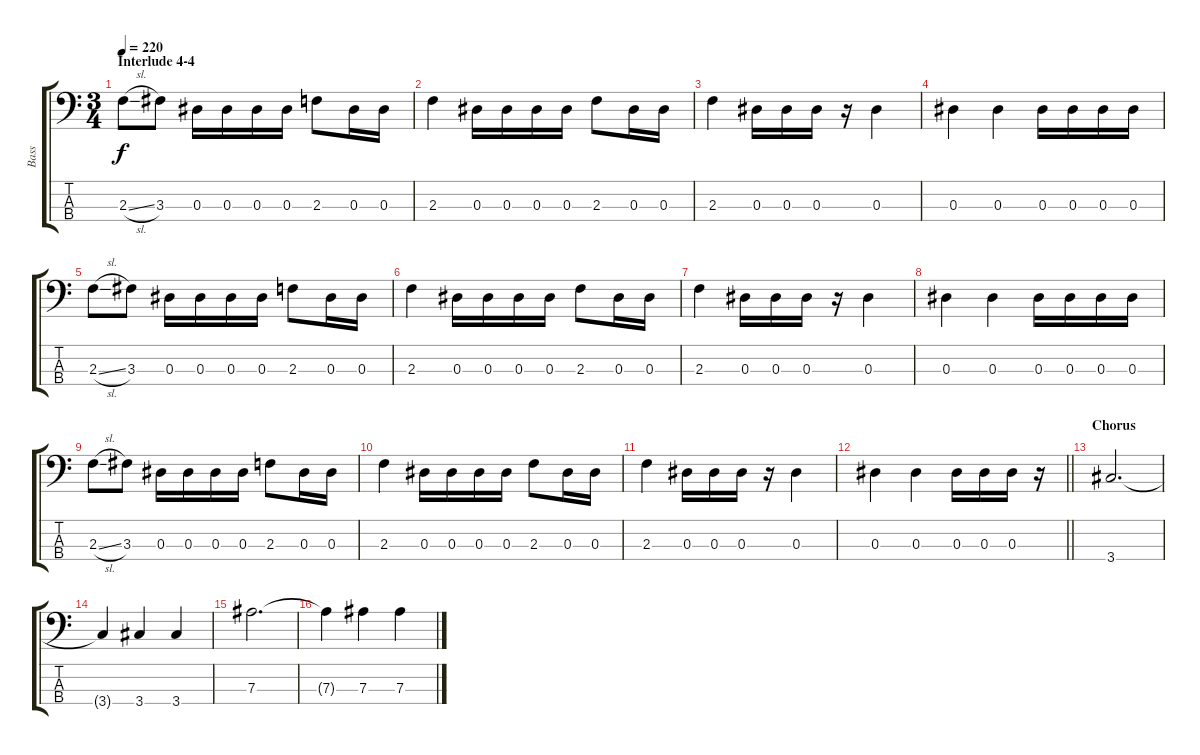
\track ("Bass" "Bass") {instrument electricbasspick}
\staff {score tabs}
\tuning (Db3 Ab2 Eb2 Bb1) {hide}
\ts (3 4)
\section ("" "Interlude 4-4")
\tempo 220
\clef f4
\ks c
2.3{sl}.8{dy f volume 10} 3.3.8 0.3.16 0.3.16 0.3.16 0.3.16 2.3.8 0.3.16 0.3.16 |
2.3.4 0.3.16 0.3.16 0.3.16 0.3.16 2.3.8 0.3.16 0.3.16 |
2.3.4 0.3.16 0.3.16 0.3.16 r.16 0.3.4 |
0.3.4 0.3.4 0.3.16 0.3.16 0.3.16 0.3.16 |
2.3{sl}.8 3.3.8 0.3.16 0.3.16 0.3.16 0.3.16 2.3.8 0.3.16 0.3.16 |
2.3.4 0.3.16 0.3.16 0.3.16 0.3.16 2.3.8 0.3.16 0.3.16 |
2.3.4 0.3.16 0.3.16 0.3.16 r.16 0.3.4 |
0.3.4 0.3.4 0.3.16 0.3.16 0.3.16 0.3.16 |
2.3{sl}.8 3.3.8 0.3.16 0.3.16 0.3.16 0.3.16 2.3.8 0.3.16 0.3.16 |
2.3.4 0.3.16 0.3.16 0.3.16 0.3.16 2.3.8 0.3.16 0.3.16 |
2.3.4 0.3.16 0.3.16 0.3.16 r.16 0.3.4 |
\barLineRight lightlight
0.3.4 0.3.4 0.3.16 0.3.16 0.3.16 r.16 |
\section ("" "Chorus")
3.4.2{d} |
3.4{t}.4 3.4.4 3.4.4 |
7.3.2{d} |
7.3{t}.4 7.3.4 7.3.4
